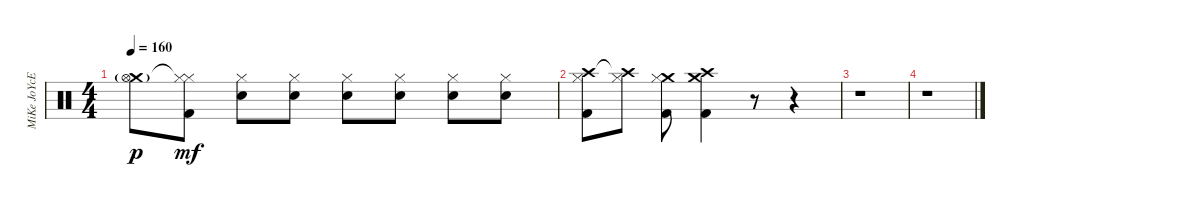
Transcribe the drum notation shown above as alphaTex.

\track ("MiKe JoYcE" "MiKe JoYcE") {instrument percussion}
\staff {score}
\articulation defaults
\ts (4 4)
\tempo 160
\clef neutral
\ks c
("Crash medium (hit)" "Hi-Hat (open)"{g}).8{dy p} ("Hi-Hat (closed)"{t} "Hi-Hat (closed)" "Kick (hit) 2").8{dy mf} ("Hi-Hat (closed)" "Electric Snare (hit)").8 ("Hi-Hat (closed)" "Electric Snare (hit)").8 ("Hi-Hat (closed)" "Electric Snare (hit)").8 ("Hi-Hat (closed)" "Electric Snare (hit)").8 ("Hi-Hat (closed)" "Electric Snare (hit)").8 ("Hi-Hat (closed)" "Electric Snare (hit)").8 |
("Crash high (hit)" "Hi-Hat (closed)" "Kick (hit) 2").8 ("Crash high (hit)"{t} "Hi-Hat (closed)").8 ("Crash medium (hit)" "Hi-Hat (closed)" "Kick (hit) 2").8 ("Crash medium (hit)" "Crash high (hit)" "Kick (hit) 2").4 r.8 r.4 |
r.1 |
r.1
